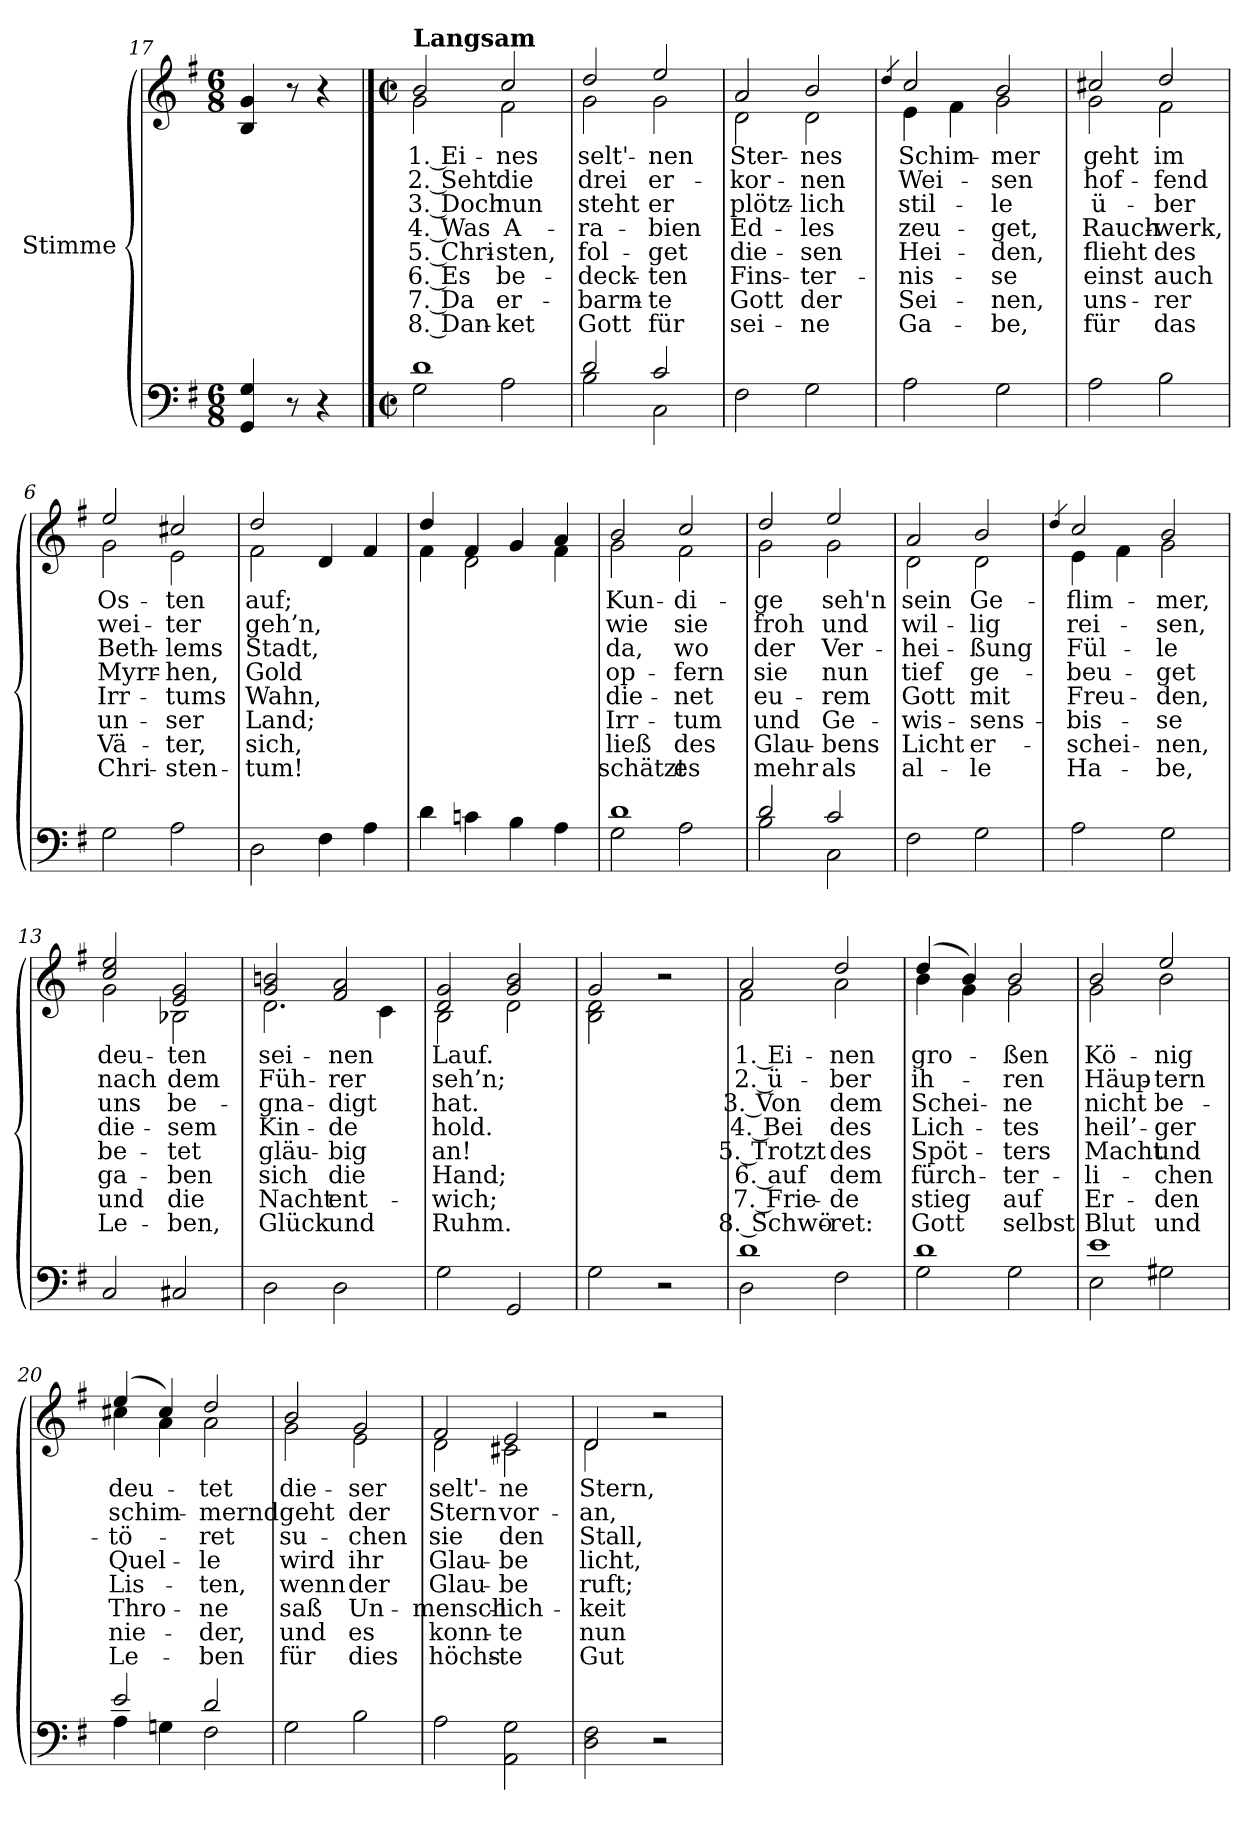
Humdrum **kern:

**kern	**kern	**text	**text	**text	**text	**text	**text	**text	**text
*part1	*part1	*part1	*part1	*part1	*part1	*part1	*part1	*part1	*part1
*staff2	*staff1	*staff1	*staff1	*staff1	*staff1	*staff1	*staff1	*staff1	*staff1
*I"Stimme	*	*	*	*	*	*	*	*	*
*clefF4	*clefG2	*	*	*	*	*	*	*	*
*k[f#]	*k[f#]	*	*	*	*	*	*	*	*
*M6/8	*M6/8	*	*	*	*	*	*	*	*
=17	=17	=17	=17	=17	=17	=17	=17	=17	=17
*	*^	*	*	*	*	*	*	*	*
4GG/ 4G/	4B/ 4g/	4ryy	.	.	.	.	.	.	.	.
8r	8r	8ryy	.	.	.	.	.	.	.	.
4r	4r	4ryy	.	.	.	.	.	.	.	.
!!LO:PB:g=z	!!
==1	==1	==1	==1	==1	==1	==1	==1	==1	==1	==1
*M2/2	*M2/2	*	*	*	*	*	*	*	*	*
*met(c|)	*met(c|)	*	*	*	*	*	*	*	*	*
*^	*	*	*	*	*	*	*	*	*	*
!	!	!LO:TX:a:B:t=Langsam	!	!	!	!	!	!	!	!	!
!	!	!	!	!LO:LY:b	!LO:LY:b	!LO:LY:b	!LO:LY:b	!LO:LY:b	!LO:LY:b	!LO:LY:b	!LO:LY:b
1d	2G\	2b/	2g\	1. Ei-	2. Seht	3. Doch	4. Was	5. Chri-	6. Es	7. Da	8. Dan-
!	!	!	!	!LO:LY:b	!LO:LY:b	!LO:LY:b	!LO:LY:b	!LO:LY:b	!LO:LY:b	!LO:LY:b	!LO:LY:b
.	2A\	2cc/	2f#\	-nes	die	nun	A-	-sten,	be-	er-	-ket
=2	=2	=2	=2	=2	=2	=2	=2	=2	=2	=2	=2
!	!	!	!	!LO:LY:b	!LO:LY:b	!LO:LY:b	!LO:LY:b	!LO:LY:b	!LO:LY:b	!LO:LY:b	!LO:LY:b
2d/	2B\	2dd/	2g\	selt'-	drei	steht	-ra-	fol-	-deck-	-barm-	Gott
!	!	!	!	!LO:LY:b	!LO:LY:b	!LO:LY:b	!LO:LY:b	!LO:LY:b	!LO:LY:b	!LO:LY:b	!LO:LY:b
2c/	2C\	2ee/	2g\	-nen	er-	er	-bien	-get	-ten	-te	für
=3	=3	=3	=3	=3	=3	=3	=3	=3	=3	=3	=3
!	!	!	!	!LO:LY:b	!LO:LY:b	!LO:LY:b	!LO:LY:b	!LO:LY:b	!LO:LY:b	!LO:LY:b	!LO:LY:b
*v	*v	*	*	*	*	*	*	*	*	*	*
2F#\	2a/	2d\	Ster-	-kor-	plötz-	Ed-	die-	Fins-	Gott	sei-
!	!	!	!LO:LY:b	!LO:LY:b	!LO:LY:b	!LO:LY:b	!LO:LY:b	!LO:LY:b	!LO:LY:b	!LO:LY:b
2G\	2b/	2d\	-nes	-nen	-lich	-les	-sen	-ter-	der	-ne
=4	=4	=4	=4	=4	=4	=4	=4	=4	=4	=4
.	4qdd/	.	.	.	.	.	.	.	.	.
!	!	!	!LO:LY:b	!LO:LY:b	!LO:LY:b	!LO:LY:b	!LO:LY:b	!LO:LY:b	!LO:LY:b	!LO:LY:b
2A\	2cc/	4e\	Schim-	Wei-	stil-	zeu-	Hei-	-nis-	Sei-	Ga-
.	.	4f#\	.	.	.	.	.	.	.	.
!	!	!	!LO:LY:b	!LO:LY:b	!LO:LY:b	!LO:LY:b	!LO:LY:b	!LO:LY:b	!LO:LY:b	!LO:LY:b
2G\	2b/	2g\	-mer	-sen	-le	-get,	-den,	-se	-nen,	-be,
=5	=5	=5	=5	=5	=5	=5	=5	=5	=5	=5
!	!	!	!LO:LY:b	!LO:LY:b	!LO:LY:b	!LO:LY:b	!LO:LY:b	!LO:LY:b	!LO:LY:b	!LO:LY:b
2A\	2cc#X/	2g\	geht	hof-	ü-	Rauch-	flieht	einst	uns-	für
!	!	!	!LO:LY:b	!LO:LY:b	!LO:LY:b	!LO:LY:b	!LO:LY:b	!LO:LY:b	!LO:LY:b	!LO:LY:b
2B\	2dd/	2f#\	im	-fend	-ber	-werk,	des	auch	-rer	das
=6	=6	=6	=6	=6	=6	=6	=6	=6	=6	=6
!	!	!	!LO:LY:b	!LO:LY:b	!LO:LY:b	!LO:LY:b	!LO:LY:b	!LO:LY:b	!LO:LY:b	!LO:LY:b
2G\	2ee/	2g\	Os-	wei-	Beth-	Myrr-	Irr-	un-	Vä-	Chri-
!	!	!	!LO:LY:b	!LO:LY:b	!LO:LY:b	!LO:LY:b	!LO:LY:b	!LO:LY:b	!LO:LY:b	!LO:LY:b
2A\	2cc#X/	2e\	-ten	-ter	-lems	-hen,	-tums	-ser	-ter,	-sten-
=7	=7	=7	=7	=7	=7	=7	=7	=7	=7	=7
!	!	!	!LO:LY:b	!LO:LY:b	!LO:LY:b	!LO:LY:b	!LO:LY:b	!LO:LY:b	!LO:LY:b	!LO:LY:b
2D\	2dd/	2f#\	auf;	geh’n,	Stadt,	Gold	Wahn,	Land;	sich,	-tum!
4F#\	4d/	2ryy	.	.	.	.	.	.	.	.
4A\	4f#/	.	.	.	.	.	.	.	.	.
=8	=8	=8	=8	=8	=8	=8	=8	=8	=8	=8
4d\	4dd/	4f#\	.	.	.	.	.	.	.	.
4cn\	4f#/	2d\	.	.	.	.	.	.	.	.
4B\	4g/	.	.	.	.	.	.	.	.	.
4A\	4a/	4f#\	.	.	.	.	.	.	.	.
!!LO:LB:g=z	!!
=9	=9	=9	=9	=9	=9	=9	=9	=9	=9	=9
*^	*	*	*	*	*	*	*	*	*	*
!	!	!	!	!LO:LY:b	!LO:LY:b	!LO:LY:b	!LO:LY:b	!LO:LY:b	!LO:LY:b	!LO:LY:b	!LO:LY:b
1d	2G\	2b/	2g\	Kun-	wie	da,	op-	die-	Irr-	ließ	schätzt
!	!	!	!	!LO:LY:b	!LO:LY:b	!LO:LY:b	!LO:LY:b	!LO:LY:b	!LO:LY:b	!LO:LY:b	!LO:LY:b
.	2A\	2cc/	2f#\	-di-	sie	wo	-fern	-net	tum	des	es
=10	=10	=10	=10	=10	=10	=10	=10	=10	=10	=10	=10
!	!	!	!	!LO:LY:b	!LO:LY:b	!LO:LY:b	!LO:LY:b	!LO:LY:b	!LO:LY:b	!LO:LY:b	!LO:LY:b
2d/	2B\	2dd/	2g\	-ge	froh	der	sie	eu-	und	Glau-	mehr
!	!	!	!	!LO:LY:b	!LO:LY:b	!LO:LY:b	!LO:LY:b	!LO:LY:b	!LO:LY:b	!LO:LY:b	!LO:LY:b
2c/	2C\	2ee/	2g\	seh'n	und	Ver-	nun	-rem	Ge-	-bens	als
=11	=11	=11	=11	=11	=11	=11	=11	=11	=11	=11	=11
!	!	!	!	!LO:LY:b	!LO:LY:b	!LO:LY:b	!LO:LY:b	!LO:LY:b	!LO:LY:b	!LO:LY:b	!LO:LY:b
*v	*v	*	*	*	*	*	*	*	*	*	*
2F#\	2a/	2d\	sein	wil-	-hei-	tief	Gott	-wis-	Licht	al-
!	!	!	!LO:LY:b	!LO:LY:b	!LO:LY:b	!LO:LY:b	!LO:LY:b	!LO:LY:b	!LO:LY:b	!LO:LY:b
2G\	2b/	2d\	Ge-	-lig	-ßung	ge-	mit	-sens-	er-	-le
=12	=12	=12	=12	=12	=12	=12	=12	=12	=12	=12
.	4qdd/	.	.	.	.	.	.	.	.	.
!	!	!	!LO:LY:b	!LO:LY:b	!LO:LY:b	!LO:LY:b	!LO:LY:b	!LO:LY:b	!LO:LY:b	!LO:LY:b
2A\	2cc/	4e\	-flim-	rei-	Fül-	-beu-	Freu-	-bis-	-schei-	Ha-
.	.	4f#\	.	.	.	.	.	.	.	.
!	!	!	!LO:LY:b	!LO:LY:b	!LO:LY:b	!LO:LY:b	!LO:LY:b	!LO:LY:b	!LO:LY:b	!LO:LY:b
2G\	2b/	2g\	-mer,	-sen,	-le	-get	-den,	-se	-nen,	-be,
=13	=13	=13	=13	=13	=13	=13	=13	=13	=13	=13
!	!	!	!LO:LY:b	!LO:LY:b	!LO:LY:b	!LO:LY:b	!LO:LY:b	!LO:LY:b	!LO:LY:b	!LO:LY:b
2C/	2cc/ 2ee/	2g\	deu-	nach	uns	die-	be-	ga-	und	Le-
!	!	!	!LO:LY:b	!LO:LY:b	!LO:LY:b	!LO:LY:b	!LO:LY:b	!LO:LY:b	!LO:LY:b	!LO:LY:b
2C#X/	2e/ 2g/	2B-X\	-ten	dem	be-	-sem	-tet	-ben	die	-ben,
=14	=14	=14	=14	=14	=14	=14	=14	=14	=14	=14
!	!	!	!LO:LY:b	!LO:LY:b	!LO:LY:b	!LO:LY:b	!LO:LY:b	!LO:LY:b	!LO:LY:b	!LO:LY:b
2D\	2g/ 2bn/	2.d\	sei-	Füh-	-gna-	Kin-	gläu-	sich	Nacht	Glück
!	!	!	!LO:LY:b	!LO:LY:b	!LO:LY:b	!LO:LY:b	!LO:LY:b	!LO:LY:b	!LO:LY:b	!LO:LY:b
2D\	2f#/ 2a/	.	-nen	-rer	-digt	-de	-big	die	ent-	und
.	.	4c\	.	.	.	.	.	.	.	.
=15	=15	=15	=15	=15	=15	=15	=15	=15	=15	=15
!	!	!	!LO:LY:b	!LO:LY:b	!LO:LY:b	!LO:LY:b	!LO:LY:b	!LO:LY:b	!LO:LY:b	!LO:LY:b
2G\	2d/ 2g/	2B\	Lauf.	seh’n;	hat.	hold.	an!	Hand;	-wich;	Ruhm.
2GG/	2g/ 2b/	2d\	.	.	.	.	.	.	.	.
=16	=16	=16	=16	=16	=16	=16	=16	=16	=16	=16
2G\	2g/	2B\ 2d\	.	.	.	.	.	.	.	.
2r	2r	2ryy	.	.	.	.	.	.	.	.
!!LO:PB:g=z	!!
=17	=17	=17	=17	=17	=17	=17	=17	=17	=17	=17
*^	*	*	*	*	*	*	*	*	*	*
!	!	!	!	!LO:LY:b	!LO:LY:b	!LO:LY:b	!LO:LY:b	!LO:LY:b	!LO:LY:b	!LO:LY:b	!LO:LY:b
1d	2D\	2a/	2f#\	1. Ei-	2. ü-	3. Von	4. Bei	5. Trotzt	6. auf	7. Frie-	8. Schwö-
!	!	!	!	!LO:LY:b	!LO:LY:b	!LO:LY:b	!LO:LY:b	!LO:LY:b	!LO:LY:b	!LO:LY:b	!LO:LY:b
.	2F#\	2dd/	2a\	-nen	-ber	dem	des	des	dem	-de	-ret:
=18	=18	=18	=18	=18	=18	=18	=18	=18	=18	=18	=18
!	!	!	!	!LO:LY:b	!LO:LY:b	!LO:LY:b	!LO:LY:b	!LO:LY:b	!LO:LY:b	!LO:LY:b	!LO:LY:b
1d	2G\	(>4dd/	4b\	gro-	ih-	Schei-	Lich-	Spöt-	fürch-	stieg	Gott
.	.	4b/)	4g\	.	.	.	.	.	.	.	.
!	!	!	!	!LO:LY:b	!LO:LY:b	!LO:LY:b	!LO:LY:b	!LO:LY:b	!LO:LY:b	!LO:LY:b	!LO:LY:b
.	2G\	2b/	2g\	-ßen	-ren	-ne	-tes	-ters	-ter-	auf	selbst
=19	=19	=19	=19	=19	=19	=19	=19	=19	=19	=19	=19
!	!	!	!	!LO:LY:b	!LO:LY:b	!LO:LY:b	!LO:LY:b	!LO:LY:b	!LO:LY:b	!LO:LY:b	!LO:LY:b
1e	2E\	2b/	2g\	Kö-	Häup-	nicht	heil’-	Macht	-li-	Er-	Blut
!	!	!	!	!LO:LY:b	!LO:LY:b	!LO:LY:b	!LO:LY:b	!LO:LY:b	!LO:LY:b	!LO:LY:b	!LO:LY:b
.	2G#X\	2ee/	2b\	-nig	-tern	be-	-ger	und	-chen	-den	und
=20	=20	=20	=20	=20	=20	=20	=20	=20	=20	=20	=20
!	!	!	!	!LO:LY:b	!LO:LY:b	!LO:LY:b	!LO:LY:b	!LO:LY:b	!LO:LY:b	!LO:LY:b	!LO:LY:b
2e/	4A\	(>4ee/	4cc#X\	deu-	schim-	-tö-	Quel-	Lis-	Thro-	nie-	Le-
.	4Gn\	4cc#/)	4a\	.	.	.	.	.	.	.	.
!	!	!	!	!LO:LY:b	!LO:LY:b	!LO:LY:b	!LO:LY:b	!LO:LY:b	!LO:LY:b	!LO:LY:b	!LO:LY:b
2d/	2F#\	2dd/	2a\	-tet	-mernd	-ret	-le	-ten,	-ne	-der,	-ben
=21	=21	=21	=21	=21	=21	=21	=21	=21	=21	=21	=21
!	!	!	!	!LO:LY:b	!LO:LY:b	!LO:LY:b	!LO:LY:b	!LO:LY:b	!LO:LY:b	!LO:LY:b	!LO:LY:b
*v	*v	*	*	*	*	*	*	*	*	*	*
2G\	2b/	2g\	die-	geht	su-	wird	wenn	saß	und	für
!	!	!	!LO:LY:b	!LO:LY:b	!LO:LY:b	!LO:LY:b	!LO:LY:b	!LO:LY:b	!LO:LY:b	!LO:LY:b
2B\	2g/	2e\	-ser	der	-chen	ihr	der	Un-	es	dies
=22	=22	=22	=22	=22	=22	=22	=22	=22	=22	=22
!	!	!	!LO:LY:b	!LO:LY:b	!LO:LY:b	!LO:LY:b	!LO:LY:b	!LO:LY:b	!LO:LY:b	!LO:LY:b
2A\	2f#/	2d\	selt'-	Stern	sie	Glau-	Glau-	-mensch-	konn-	höchs-
!	!	!	!LO:LY:b	!LO:LY:b	!LO:LY:b	!LO:LY:b	!LO:LY:b	!LO:LY:b	!LO:LY:b	!LO:LY:b
2AA\ 2G\	2e/	2c#X\	-ne	vor-	den	-be	-be	-lich-	-te	-te
=23	=23	=23	=23	=23	=23	=23	=23	=23	=23	=23
!	!	!	!LO:LY:b	!LO:LY:b	!LO:LY:b	!LO:LY:b	!LO:LY:b	!LO:LY:b	!LO:LY:b	!LO:LY:b
2D\ 2F#\	2d/	2d\	Stern,	-an,	Stall,	licht,	ruft;	-keit	nun	Gut
2r	2r	2ryy	.	.	.	.	.	.	.	.
*	*v	*v	*	*	*	*	*	*	*	*
=	=	=	=	=	=	=	=	=	=
*-	*-	*-	*-	*-	*-	*-	*-	*-	*-
